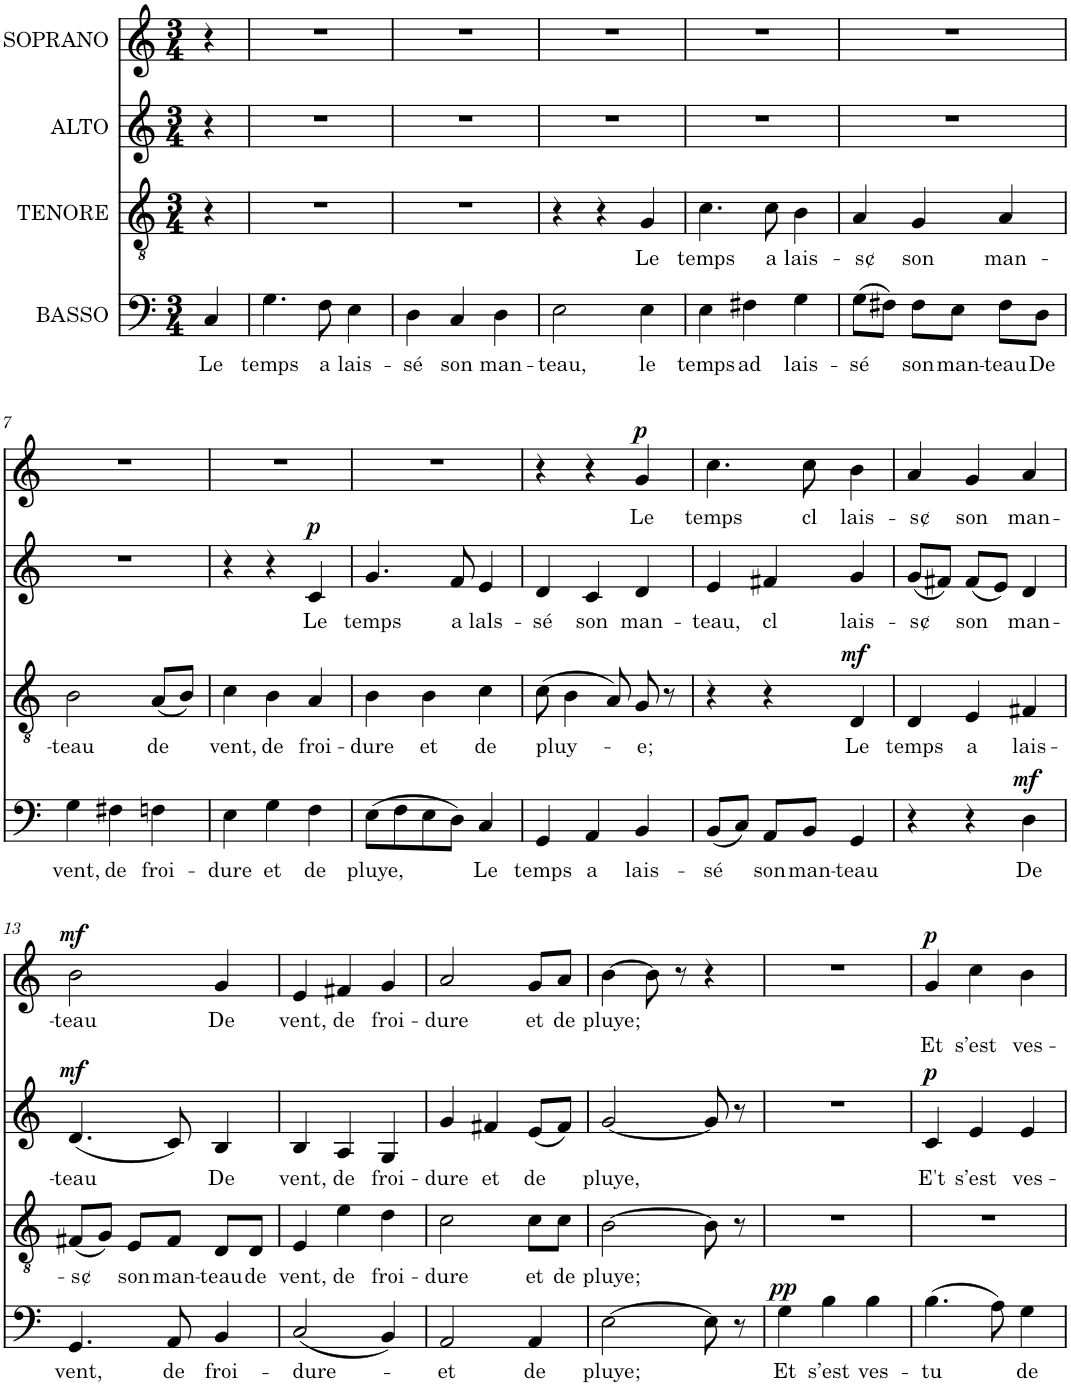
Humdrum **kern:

**kern	**text	**dynam	**kern	**text	**dynam	**kern	**text	**dynam	**kern	**text	**text	**dynam
*part4	*part4	*part4	*part3	*part3	*part3	*part2	*part2	*part2	*part1	*part1	*part1	*part1
*staff4	*staff4	*staff4	*staff3	*staff3	*staff3	*staff2	*staff2	*staff2	*staff1	*staff1	*staff1	*staff1
*I"BASSO	*	*	*I"TENORE	*	*	*I"ALTO	*	*	*I"SOPRANO	*	*	*
*clefF4	*	*	*clefGv2	*	*	*clefG2	*	*	*clefG2	*	*	*
*k[]	*	*	*k[]	*	*	*k[]	*	*	*k[]	*	*	*
*M3/4	*	*	*M3/4	*	*	*M3/4	*	*	*M3/4	*	*	*
=1	=1	=1	=1	=1	=1	=1	=1	=1	=1	=1	=1	=1
!	!LO:LY:b	!	!	!	!	!	!	!	!	!	!	!
4C/	Le	.	4r	.	.	4r	.	.	4r	.	.	.
=2	=2	=2	=2	=2	=2	=2	=2	=2	=2	=2	=2	=2
!	!LO:LY:b	!	!	!	!	!	!	!	!	!	!	!
4.G\	temps	.	2.r	.	.	2.r	.	.	2.r	.	.	.
!	!LO:LY:b	!	!	!	!	!	!	!	!	!	!	!
8F\	a	.	.	.	.	.	.	.	.	.	.	.
!	!LO:LY:b	!	!	!	!	!	!	!	!	!	!	!
4E\	lais-	.	.	.	.	.	.	.	.	.	.	.
=3	=3	=3	=3	=3	=3	=3	=3	=3	=3	=3	=3	=3
!	!LO:LY:b	!	!	!	!	!	!	!	!	!	!	!
4D\	-sé	.	2.r	.	.	2.r	.	.	2.r	.	.	.
!	!LO:LY:b	!	!	!	!	!	!	!	!	!	!	!
4C/	son	.	.	.	.	.	.	.	.	.	.	.
!	!LO:LY:b	!	!	!	!	!	!	!	!	!	!	!
4D\	man-	.	.	.	.	.	.	.	.	.	.	.
=4	=4	=4	=4	=4	=4	=4	=4	=4	=4	=4	=4	=4
!	!LO:LY:b	!	!	!	!	!	!	!	!	!	!	!
2E\	-teau,	.	4r	.	.	2.r	.	.	2.r	.	.	.
.	.	.	4r	.	.	.	.	.	.	.	.	.
!	!LO:LY:b	!	!	!LO:LY:b	!	!	!	!	!	!	!	!
4E\	le	.	4G/	Le	.	.	.	.	.	.	.	.
=5	=5	=5	=5	=5	=5	=5	=5	=5	=5	=5	=5	=5
!	!LO:LY:b	!	!	!LO:LY:b	!	!	!	!	!	!	!	!
4E\	temps	.	4.c\	temps	.	2.r	.	.	2.r	.	.	.
!	!LO:LY:b	!	!	!	!	!	!	!	!	!	!	!
4F#X\	ad	.	.	.	.	.	.	.	.	.	.	.
!	!	!	!	!LO:LY:b	!	!	!	!	!	!	!	!
.	.	.	8c\	a	.	.	.	.	.	.	.	.
!	!LO:LY:b	!	!	!LO:LY:b	!	!	!	!	!	!	!	!
4G\	lais-	.	4B\	lais-	.	.	.	.	.	.	.	.
=6	=6	=6	=6	=6	=6	=6	=6	=6	=6	=6	=6	=6
!	!LO:LY:b	!	!	!LO:LY:b	!	!	!	!	!	!	!	!
(>8G\L	-sé	.	4A/	-s¢	.	2.r	.	.	2.r	.	.	.
8F#X\J)	.	.	.	.	.	.	.	.	.	.	.	.
!	!LO:LY:b	!	!	!LO:LY:b	!	!	!	!	!	!	!	!
8F#\L	son	.	4G/	son	.	.	.	.	.	.	.	.
!	!LO:LY:b	!	!	!	!	!	!	!	!	!	!	!
8E\J	man-	.	.	.	.	.	.	.	.	.	.	.
!	!LO:LY:b	!	!	!LO:LY:b	!	!	!	!	!	!	!	!
8F#\L	-teau	.	4A/	man-	.	.	.	.	.	.	.	.
!	!LO:LY:b	!	!	!	!	!	!	!	!	!	!	!
8D\J	De	.	.	.	.	.	.	.	.	.	.	.
!!LO:LB:g=z
=7	=7	=7	=7	=7	=7	=7	=7	=7	=7	=7	=7	=7
!	!LO:LY:b	!	!	!LO:LY:b	!	!	!	!	!	!	!	!
4G\	vent,	.	2B\	-teau	.	2.r	.	.	2.r	.	.	.
!	!LO:LY:b	!	!	!	!	!	!	!	!	!	!	!
4F#X\	de	.	.	.	.	.	.	.	.	.	.	.
!	!LO:LY:b	!	!	!LO:LY:b	!	!	!	!	!	!	!	!
4Fn\	froi-	.	(<8A/L	de	.	.	.	.	.	.	.	.
.	.	.	8B/J)	.	.	.	.	.	.	.	.	.
=8	=8	=8	=8	=8	=8	=8	=8	=8	=8	=8	=8	=8
!	!LO:LY:b	!	!	!LO:LY:b	!	!	!	!	!	!	!	!
4E\	-dure	.	4c\	vent,	.	4r	.	.	2.r	.	.	.
!	!LO:LY:b	!	!	!LO:LY:b	!	!	!	!	!	!	!	!
4G\	et	.	4B\	de	.	4r	.	.	.	.	.	.
!	!LO:LY:b	!	!	!LO:LY:b	!	!	!LO:LY:b	!LO:DY:a	!	!	!	!
4F\	de	.	4A/	froi-	.	4c/	Le	p	.	.	.	.
=9	=9	=9	=9	=9	=9	=9	=9	=9	=9	=9	=9	=9
!	!LO:LY:b	!	!	!LO:LY:b	!	!	!LO:LY:b	!	!	!	!	!
(>8E\L	pluye,	.	4B\	-dure	.	4.g/	temps	.	2.r	.	.	.
8F\	.	.	.	.	.	.	.	.	.	.	.	.
!	!	!	!	!LO:LY:b	!	!	!	!	!	!	!	!
8E\	.	.	4B\	et	.	.	.	.	.	.	.	.
!	!	!	!	!	!	!	!LO:LY:b	!	!	!	!	!
8D\J)	.	.	.	.	.	8f/	a	.	.	.	.	.
!	!LO:LY:b	!	!	!LO:LY:b	!	!	!LO:LY:b	!	!	!	!	!
4C/	Le	.	4c\	de	.	4e/	lals-	.	.	.	.	.
=10	=10	=10	=10	=10	=10	=10	=10	=10	=10	=10	=10	=10
!	!LO:LY:b	!	!	!LO:LY:b	!	!	!LO:LY:b	!	!	!	!	!
4GG/	temps	.	(>8c\	pluy-	.	4d/	-sé	.	4r	.	.	.
.	.	.	4B\	.	.	.	.	.	.	.	.	.
!	!LO:LY:b	!	!	!	!	!	!LO:LY:b	!	!	!	!	!
4AA/	a	.	.	.	.	4c/	son	.	4r	.	.	.
.	.	.	8A/)	.	.	.	.	.	.	.	.	.
!	!LO:LY:b	!	!	!LO:LY:b	!	!	!LO:LY:b	!	!	!LO:LY:b	!	!LO:DY:a
4BB/	lais-	.	8G/	e;	.	4d/	man-	.	4g/	Le	.	p
.	.	.	8r	.	.	.	.	.	.	.	.	.
=11	=11	=11	=11	=11	=11	=11	=11	=11	=11	=11	=11	=11
!	!LO:LY:b	!	!	!	!	!	!LO:LY:b	!	!	!LO:LY:b	!	!
(<8BB/L	-sé	.	4r	.	.	4e/	-teau,	.	4.cc\	temps	.	.
8C/J)	.	.	.	.	.	.	.	.	.	.	.	.
!	!LO:LY:b	!	!	!	!	!	!LO:LY:b	!	!	!	!	!
8AA/L	son	.	4r	.	.	4f#X/	cl	.	.	.	.	.
!	!LO:LY:b	!	!	!	!	!	!	!	!	!LO:LY:b	!	!
8BB/J	man-	.	.	.	.	.	.	.	8cc\	cl	.	.
!	!LO:LY:b	!	!	!LO:LY:b	!LO:DY:a	!	!LO:LY:b	!	!	!LO:LY:b	!	!
4GG/	-teau	.	4D/	Le	mf	4g/	lais-	.	4b\	lais-	.	.
=12	=12	=12	=12	=12	=12	=12	=12	=12	=12	=12	=12	=12
!	!	!	!	!LO:LY:b	!	!	!LO:LY:b	!	!	!LO:LY:b	!	!
4r	.	.	4D/	temps	.	(<8g/L	-s¢	.	4a/	-s¢	.	.
.	.	.	.	.	.	8f#X/J)	.	.	.	.	.	.
!	!	!	!	!LO:LY:b	!	!	!LO:LY:b	!	!	!LO:LY:b	!	!
4r	.	.	4E/	a	.	(<8f#/L	son	.	4g/	son	.	.
.	.	.	.	.	.	8e/J)	.	.	.	.	.	.
!	!LO:LY:b	!LO:DY:a	!	!LO:LY:b	!	!	!LO:LY:b	!	!	!LO:LY:b	!	!
4D\	De	mf	4F#X/	lais-	.	4d/	man-	.	4a/	man-	.	.
!!LO:LB:g=z
=13	=13	=13	=13	=13	=13	=13	=13	=13	=13	=13	=13	=13
!	!LO:LY:b	!	!	!LO:LY:b	!	!	!LO:LY:b	!LO:DY:a	!	!LO:LY:b	!	!LO:DY:a
4.GG/	vent,	.	(<8F#X/L	-s¢	.	(<4.d/	-teau	mf	2b\	-teau	.	mf
.	.	.	8G/J)	.	.	.	.	.	.	.	.	.
!	!	!	!	!LO:LY:b	!	!	!	!	!	!	!	!
.	.	.	8E/L	son	.	.	.	.	.	.	.	.
!	!LO:LY:b	!	!	!LO:LY:b	!	!	!	!	!	!	!	!
8AA/	de	.	8F#/J	man-	.	8c/)	.	.	.	.	.	.
!	!LO:LY:b	!	!	!LO:LY:b	!	!	!LO:LY:b	!	!	!LO:LY:b	!	!
4BB/	froi-	.	8D/L	-teau	.	4B/	De	.	4g/	De	.	.
!	!	!	!	!LO:LY:b	!	!	!	!	!	!	!	!
.	.	.	8D/J	de	.	.	.	.	.	.	.	.
=14	=14	=14	=14	=14	=14	=14	=14	=14	=14	=14	=14	=14
!	!LO:LY:b	!	!	!LO:LY:b	!	!	!LO:LY:b	!	!	!LO:LY:b	!	!
(<2C/	-dure-	.	4E/	vent,	.	4B/	vent,	.	4e/	vent,	.	.
!	!	!	!	!LO:LY:b	!	!	!LO:LY:b	!	!	!LO:LY:b	!	!
.	.	.	4e\	de	.	4A/	de	.	4f#X/	de	.	.
!	!	!	!	!LO:LY:b	!	!	!LO:LY:b	!	!	!LO:LY:b	!	!
4BB/)	.	.	4d\	froi-	.	4G/	froi-	.	4g/	froi-	.	.
=15	=15	=15	=15	=15	=15	=15	=15	=15	=15	=15	=15	=15
!	!LO:LY:b	!	!	!LO:LY:b	!	!	!LO:LY:b	!	!	!LO:LY:b	!	!
2AA/	et	.	2c\	-dure	.	4g/	-dure	.	2a/	-dure	.	.
!	!	!	!	!	!	!	!LO:LY:b	!	!	!	!	!
.	.	.	.	.	.	4f#X/	et	.	.	.	.	.
!	!LO:LY:b	!	!	!LO:LY:b	!	!	!LO:LY:b	!	!	!LO:LY:b	!	!
4AA/	de	.	8c\L	et	.	(<8e/L	de	.	8g/L	et	.	.
!	!	!	!	!LO:LY:b	!	!	!	!	!	!LO:LY:b	!	!
.	.	.	8c\J	de	.	8f#/J)	.	.	8a/J	de	.	.
=16	=16	=16	=16	=16	=16	=16	=16	=16	=16	=16	=16	=16
!	!LO:LY:b	!	!	!LO:LY:b	!	!	!LO:LY:b	!	!	!LO:LY:b	!	!
[2E\	pluye;	.	[2B\	pluye;	.	[2g/	pluye,	.	[4b\	pluye;	.	.
.	.	.	.	.	.	.	.	.	8b\]	.	.	.
.	.	.	.	.	.	.	.	.	8r	.	.	.
8E\]	.	.	8B\]	.	.	8g/]	.	.	4r	.	.	.
8r	.	.	8r	.	.	8r	.	.	.	.	.	.
=17	=17	=17	=17	=17	=17	=17	=17	=17	=17	=17	=17	=17
!	!LO:LY:b	!LO:DY:a	!	!	!	!	!	!	!	!	!	!
4G\	Et	pp	2.r	.	.	2.r	.	.	2.r	.	.	.
!	!LO:LY:b	!	!	!	!	!	!	!	!	!	!	!
4B\	s’est	.	.	.	.	.	.	.	.	.	.	.
!	!LO:LY:b	!	!	!	!	!	!	!	!	!	!	!
4B\	ves-	.	.	.	.	.	.	.	.	.	.	.
=18	=18	=18	=18	=18	=18	=18	=18	=18	=18	=18	=18	=18
!	!LO:LY:b	!	!	!	!	!	!LO:LY:b	!LO:DY:a	!	!	!LO:LY:b	!LO:DY:a
(>4.B\	-tu	.	2.r	.	.	4c/	E't	p	4g/	.	Et	p
!	!	!	!	!	!	!	!LO:LY:b	!	!	!	!LO:LY:b	!
.	.	.	.	.	.	4e/	s’est	.	4cc\	.	s’est	.
8A\)	.	.	.	.	.	.	.	.	.	.	.	.
!	!LO:LY:b	!	!	!	!	!	!LO:LY:b	!	!	!	!LO:LY:b	!
4G\	de	.	.	.	.	4e/	ves-	.	4b\	.	ves-	.
=	=	=	=	=	=	=	=	=	=	=	=	=
*-	*-	*-	*-	*-	*-	*-	*-	*-	*-	*-	*-	*-
